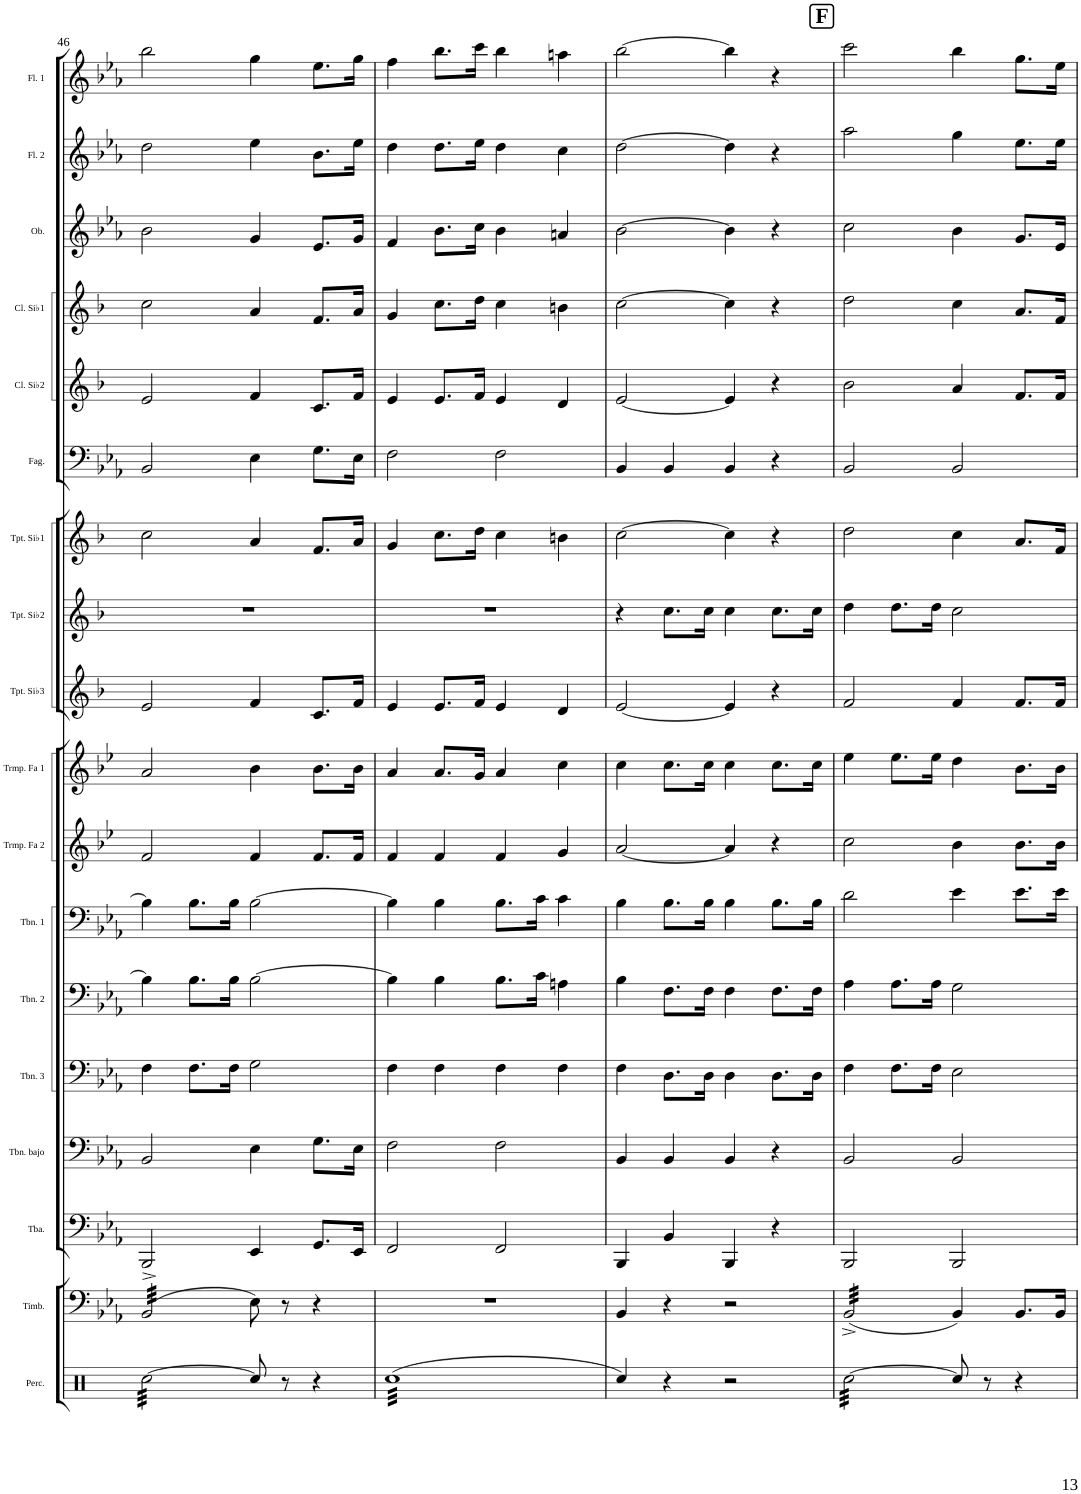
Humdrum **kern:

**kern	**kern	**kern	**kern	**kern	**kern	**kern	**kern	**kern	**kern	**kern	**kern	**kern	**kern	**kern	**kern	**kern	**kern
*part18	*part17	*part16	*part15	*part14	*part13	*part12	*part11	*part10	*part9	*part8	*part7	*part6	*part5	*part4	*part3	*part2	*part1
*staff18	*staff17	*staff16	*staff15	*staff14	*staff13	*staff12	*staff11	*staff10	*staff9	*staff8	*staff7	*staff6	*staff5	*staff4	*staff3	*staff2	*staff1
*I"Set de percusión	*I"Timbal de concierto	*I"Tuba	*I"Trombón bajo	*I"Trombón 3	*I"Trombón 2	*I"Trombón 1	*I"Trompa en Fa 2	*I"Trompa en Fa 1	*I"Trompeta en Sib3	*I"Trompeta en Sib2	*I"Trompeta en Sib1	*I"Fagot	*I"Clarinete en Sib2	*I"Clarinete en Sib1	*I"Oboe	*I"Flauta 2	*I"Flauta 1
*I'Perc.	*I'Timb.	*I'Tba.	*I'Tbn. bajo	*I'Tbn. 3	*I'Tbn. 2	*I'Tbn. 1	*I'Trmp. Fa 2	*I'Trmp. Fa 1	*I'Tpt. Sib3	*I'Tpt. Sib2	*I'Tpt. Sib1	*I'Fag.	*I'Cl. Sib2	*I'Cl. Sib1	*I'Ob.	*I'Fl. 2	*I'Fl. 1
!!LO:PB:g=z
*clefX	*clefF4	*clefF4	*clefF4	*clefF4	*clefF4	*clefF4	*clefG2	*clefG2	*clefG2	*clefG2	*clefG2	*clefF4	*clefG2	*clefG2	*clefG2	*clefG2	*clefG2
*	*	*	*	*	*	*	*Trd4c7	*Trd4c7	*Trd1c2	*Trd1c2	*Trd1c2	*	*Trd1c2	*Trd1c2	*	*	*
*k[]	*k[b-e-a-]	*k[b-e-a-]	*k[b-e-a-]	*k[b-e-a-]	*k[b-e-a-]	*k[b-e-a-]	*k[b-e-]	*k[b-e-]	*k[b-]	*k[b-]	*k[b-]	*k[b-e-a-]	*k[b-]	*k[b-]	*k[b-e-a-]	*k[b-e-a-]	*k[b-e-a-]
*M4/4	*M4/4	*M4/4	*M4/4	*M4/4	*M4/4	*M4/4	*M4/4	*M4/4	*M4/4	*M4/4	*M4/4	*M4/4	*M4/4	*M4/4	*M4/4	*M4/4	*M4/4
*met(c)	*met(c)	*met(c)	*met(c)	*met(c)	*met(c)	*met(c)	*met(c)	*met(c)	*met(c)	*met(c)	*met(c)	*met(c)	*met(c)	*met(c)	*met(c)	*met(c)	*met(c)
=46	=46	=46	=46	=46	=46	=46	=46	=46	=46	=46	=46	=46	=46	=46	=46	=46	=46
*tremolo	*	*	*	*	*	*	*	*	*	*	*	*	*	*	*	*	*
*	*tremolo	*	*	*	*	*	*	*	*	*	*	*	*	*	*	*	*
[32Rcc\LLL	(32BB-^>/LLL	2BBB-/	2BB-/	4F\	4B-\]	4B-\]	2f/	2a/	2e/	1r	2cc\	2BB-/	2e/	2cc\	2b-\	2dd\	2bb-\
32Rcc\	(32BB-^>/	.	.	.	.	.	.	.	.	.	.	.	.	.	.	.	.
32Rcc\	(32BB-^>/	.	.	.	.	.	.	.	.	.	.	.	.	.	.	.	.
32Rcc\	(32BB-^>/	.	.	.	.	.	.	.	.	.	.	.	.	.	.	.	.
32Rcc\	(32BB-^>/	.	.	.	.	.	.	.	.	.	.	.	.	.	.	.	.
32Rcc\	(32BB-^>/	.	.	.	.	.	.	.	.	.	.	.	.	.	.	.	.
32Rcc\	(32BB-^>/	.	.	.	.	.	.	.	.	.	.	.	.	.	.	.	.
32Rcc\	(32BB-^>/	.	.	.	.	.	.	.	.	.	.	.	.	.	.	.	.
32Rcc\	(32BB-^>/	.	.	8.F\L	8.B-\L	8.B-\L	.	.	.	.	.	.	.	.	.	.	.
32Rcc\	(32BB-^>/	.	.	.	.	.	.	.	.	.	.	.	.	.	.	.	.
32Rcc\	(32BB-^>/	.	.	.	.	.	.	.	.	.	.	.	.	.	.	.	.
32Rcc\	(32BB-^>/	.	.	.	.	.	.	.	.	.	.	.	.	.	.	.	.
32Rcc\	(32BB-^>/	.	.	.	.	.	.	.	.	.	.	.	.	.	.	.	.
32Rcc\	(32BB-^>/	.	.	.	.	.	.	.	.	.	.	.	.	.	.	.	.
32Rcc\	(32BB-^>/	.	.	16F\Jk	16B-\Jk	16B-\Jk	.	.	.	.	.	.	.	.	.	.	.
32Rcc\JJJ	(32BB-^>/JJJ	.	.	.	.	.	.	.	.	.	.	.	.	.	.	.	.
*	*Xtremolo	*	*	*	*	*	*	*	*	*	*	*	*	*	*	*	*
*Xtremolo	*	*	*	*	*	*	*	*	*	*	*	*	*	*	*	*	*
8Rcc/]	8E-\)	4EE-/	4E-\	2G\	[2B-\	[2B-\	4f/	4b-\	4f/	.	4a/	4E-\	4f/	4a/	4g/	4ee-\	4gg\
8r	8r	.	.	.	.	.	.	.	.	.	.	.	.	.	.	.	.
4r	4r	8.GG/L	8.G\L	.	.	.	8.f/L	8.b-\L	8.c/L	.	8.f/L	8.G\L	8.c/L	8.f/L	8.e-/L	8.b-\L	8.ee-\L
.	.	16EE-/Jk	16E-\Jk	.	.	.	16f/Jk	16b-\Jk	16f/Jk	.	16a/Jk	16E-\Jk	16f/Jk	16a/Jk	16g/Jk	16ee-\Jk	16gg\Jk
=47	=47	=47	=47	=47	=47	=47	=47	=47	=47	=47	=47	=47	=47	=47	=47	=47	=47
*tremolo	*	*	*	*	*	*	*	*	*	*	*	*	*	*	*	*	*
(32RccLLL	1r	2FF/	2F\	4F\	4B-\]	4B-\]	4f/	4a/	4e/	1r	4g/	2F\	4e/	4g/	4f/	4dd\	4ff\
(32Rcc	.	.	.	.	.	.	.	.	.	.	.	.	.	.	.	.	.
(32Rcc	.	.	.	.	.	.	.	.	.	.	.	.	.	.	.	.	.
(32Rcc	.	.	.	.	.	.	.	.	.	.	.	.	.	.	.	.	.
(32Rcc	.	.	.	.	.	.	.	.	.	.	.	.	.	.	.	.	.
(32Rcc	.	.	.	.	.	.	.	.	.	.	.	.	.	.	.	.	.
(32Rcc	.	.	.	.	.	.	.	.	.	.	.	.	.	.	.	.	.
(32Rcc	.	.	.	.	.	.	.	.	.	.	.	.	.	.	.	.	.
(32Rcc	.	.	.	4F\	4B-\	4B-\	4f/	8.a/L	8.e/L	.	8.cc\L	.	8.e/L	8.cc\L	8.b-\L	8.dd\L	8.bb-\L
(32Rcc	.	.	.	.	.	.	.	.	.	.	.	.	.	.	.	.	.
(32Rcc	.	.	.	.	.	.	.	.	.	.	.	.	.	.	.	.	.
(32Rcc	.	.	.	.	.	.	.	.	.	.	.	.	.	.	.	.	.
(32Rcc	.	.	.	.	.	.	.	.	.	.	.	.	.	.	.	.	.
(32Rcc	.	.	.	.	.	.	.	.	.	.	.	.	.	.	.	.	.
(32Rcc	.	.	.	.	.	.	.	16g/Jk	16f/Jk	.	16dd\Jk	.	16f/Jk	16dd\Jk	16cc\Jk	16ee-\Jk	16ccc\Jk
(32Rcc	.	.	.	.	.	.	.	.	.	.	.	.	.	.	.	.	.
(32Rcc	.	2FF/	2F\	4F\	8.B-\L	8.B-\L	4f/	4a/	4e/	.	4cc\	2F\	4e/	4cc\	4b-\	4dd\	4bb-\
(32Rcc	.	.	.	.	.	.	.	.	.	.	.	.	.	.	.	.	.
(32Rcc	.	.	.	.	.	.	.	.	.	.	.	.	.	.	.	.	.
(32Rcc	.	.	.	.	.	.	.	.	.	.	.	.	.	.	.	.	.
(32Rcc	.	.	.	.	.	.	.	.	.	.	.	.	.	.	.	.	.
(32Rcc	.	.	.	.	.	.	.	.	.	.	.	.	.	.	.	.	.
(32Rcc	.	.	.	.	16c\Jk	16c\Jk	.	.	.	.	.	.	.	.	.	.	.
(32Rcc	.	.	.	.	.	.	.	.	.	.	.	.	.	.	.	.	.
(32Rcc	.	.	.	4F\	4An\	4c\	4g/	4cc\	4d/	.	4bn\	.	4d/	4bn\	4an/	4cc\	4aan\
(32Rcc	.	.	.	.	.	.	.	.	.	.	.	.	.	.	.	.	.
(32Rcc	.	.	.	.	.	.	.	.	.	.	.	.	.	.	.	.	.
(32Rcc	.	.	.	.	.	.	.	.	.	.	.	.	.	.	.	.	.
(32Rcc	.	.	.	.	.	.	.	.	.	.	.	.	.	.	.	.	.
(32Rcc	.	.	.	.	.	.	.	.	.	.	.	.	.	.	.	.	.
(32Rcc	.	.	.	.	.	.	.	.	.	.	.	.	.	.	.	.	.
(32RccJJJ	.	.	.	.	.	.	.	.	.	.	.	.	.	.	.	.	.
*Xtremolo	*	*	*	*	*	*	*	*	*	*	*	*	*	*	*	*	*
=48	=48	=48	=48	=48	=48	=48	=48	=48	=48	=48	=48	=48	=48	=48	=48	=48	=48
4Rcc/)	4BB-/	4BBB-/	4BB-/	4F\	4B-\	4B-\	[2a/	4cc\	[2e/	4r	[2cc\	4BB-/	[2e/	[2cc\	[2b-\	[2dd\	[2bb-\
4r	4r	4BB-/	4BB-/	8.D\L	8.F\L	8.B-\L	.	8.cc\L	.	8.cc\L	.	4BB-/	.	.	.	.	.
.	.	.	.	16D\Jk	16F\Jk	16B-\Jk	.	16cc\Jk	.	16cc\Jk	.	.	.	.	.	.	.
2r	2r	4BBB-/	4BB-/	4D\	4F\	4B-\	4a/]	4cc\	4e/]	4cc\	4cc\]	4BB-/	4e/]	4cc\]	4b-\]	4dd\]	4bb-\]
.	.	4r	4r	8.D\L	8.F\L	8.B-\L	4r	8.cc\L	4r	8.cc\L	4r	4r	4r	4r	4r	4r	4r
.	.	.	.	16D\Jk	16F\Jk	16B-\Jk	.	16cc\Jk	.	16cc\Jk	.	.	.	.	.	.	.
!!LO:REH:place=s1:a:B:cj:fs=14:t=F
=49	=49	=49	=49	=49	=49	=49	=49	=49	=49	=49	=49	=49	=49	=49	=49	=49	=49
*tremolo	*	*	*	*	*	*	*	*	*	*	*	*	*	*	*	*	*
*	*tremolo	*	*	*	*	*	*	*	*	*	*	*	*	*	*	*	*
[32Rcc\LLL	(32BB-^/LLL	2BBB-/	2BB-/	4F\	4A-\	2d\	2cc\	4ee-\	2f/	4dd\	2dd\	2BB-/	2b-\	2dd\	2cc\	2aa-\	2ccc\
32Rcc\	(32BB-^/	.	.	.	.	.	.	.	.	.	.	.	.	.	.	.	.
32Rcc\	(32BB-^/	.	.	.	.	.	.	.	.	.	.	.	.	.	.	.	.
32Rcc\	(32BB-^/	.	.	.	.	.	.	.	.	.	.	.	.	.	.	.	.
32Rcc\	(32BB-^/	.	.	.	.	.	.	.	.	.	.	.	.	.	.	.	.
32Rcc\	(32BB-^/	.	.	.	.	.	.	.	.	.	.	.	.	.	.	.	.
32Rcc\	(32BB-^/	.	.	.	.	.	.	.	.	.	.	.	.	.	.	.	.
32Rcc\	(32BB-^/	.	.	.	.	.	.	.	.	.	.	.	.	.	.	.	.
32Rcc\	(32BB-^/	.	.	8.F\L	8.A-\L	.	.	8.ee-\L	.	8.dd\L	.	.	.	.	.	.	.
32Rcc\	(32BB-^/	.	.	.	.	.	.	.	.	.	.	.	.	.	.	.	.
32Rcc\	(32BB-^/	.	.	.	.	.	.	.	.	.	.	.	.	.	.	.	.
32Rcc\	(32BB-^/	.	.	.	.	.	.	.	.	.	.	.	.	.	.	.	.
32Rcc\	(32BB-^/	.	.	.	.	.	.	.	.	.	.	.	.	.	.	.	.
32Rcc\	(32BB-^/	.	.	.	.	.	.	.	.	.	.	.	.	.	.	.	.
32Rcc\	(32BB-^/	.	.	16F\Jk	16A-\Jk	.	.	16ee-\Jk	.	16dd\Jk	.	.	.	.	.	.	.
32Rcc\JJJ	(32BB-^/JJJ	.	.	.	.	.	.	.	.	.	.	.	.	.	.	.	.
*	*Xtremolo	*	*	*	*	*	*	*	*	*	*	*	*	*	*	*	*
*Xtremolo	*	*	*	*	*	*	*	*	*	*	*	*	*	*	*	*	*
8Rcc/]	4BB-/)	2BBB-/	2BB-/	2E-\	2G\	4e-\	4b-\	4dd\	4f/	2cc\	4cc\	2BB-/	4a/	4cc\	4b-\	4gg\	4bb-\
8r	.	.	.	.	.	.	.	.	.	.	.	.	.	.	.	.	.
4r	8.BB-/L	.	.	.	.	8.e-\L	8.b-\L	8.b-\L	8.f/L	.	8.a/L	.	8.f/L	8.a/L	8.g/L	8.ee-\L	8.gg\L
.	16BB-/Jk	.	.	.	.	16e-\Jk	16b-\Jk	16b-\Jk	16f/Jk	.	16f/Jk	.	16f/Jk	16f/Jk	16e-/Jk	16ee-\Jk	16ee-\Jk
=	=	=	=	=	=	=	=	=	=	=	=	=	=	=	=	=	=
*-	*-	*-	*-	*-	*-	*-	*-	*-	*-	*-	*-	*-	*-	*-	*-	*-	*-
